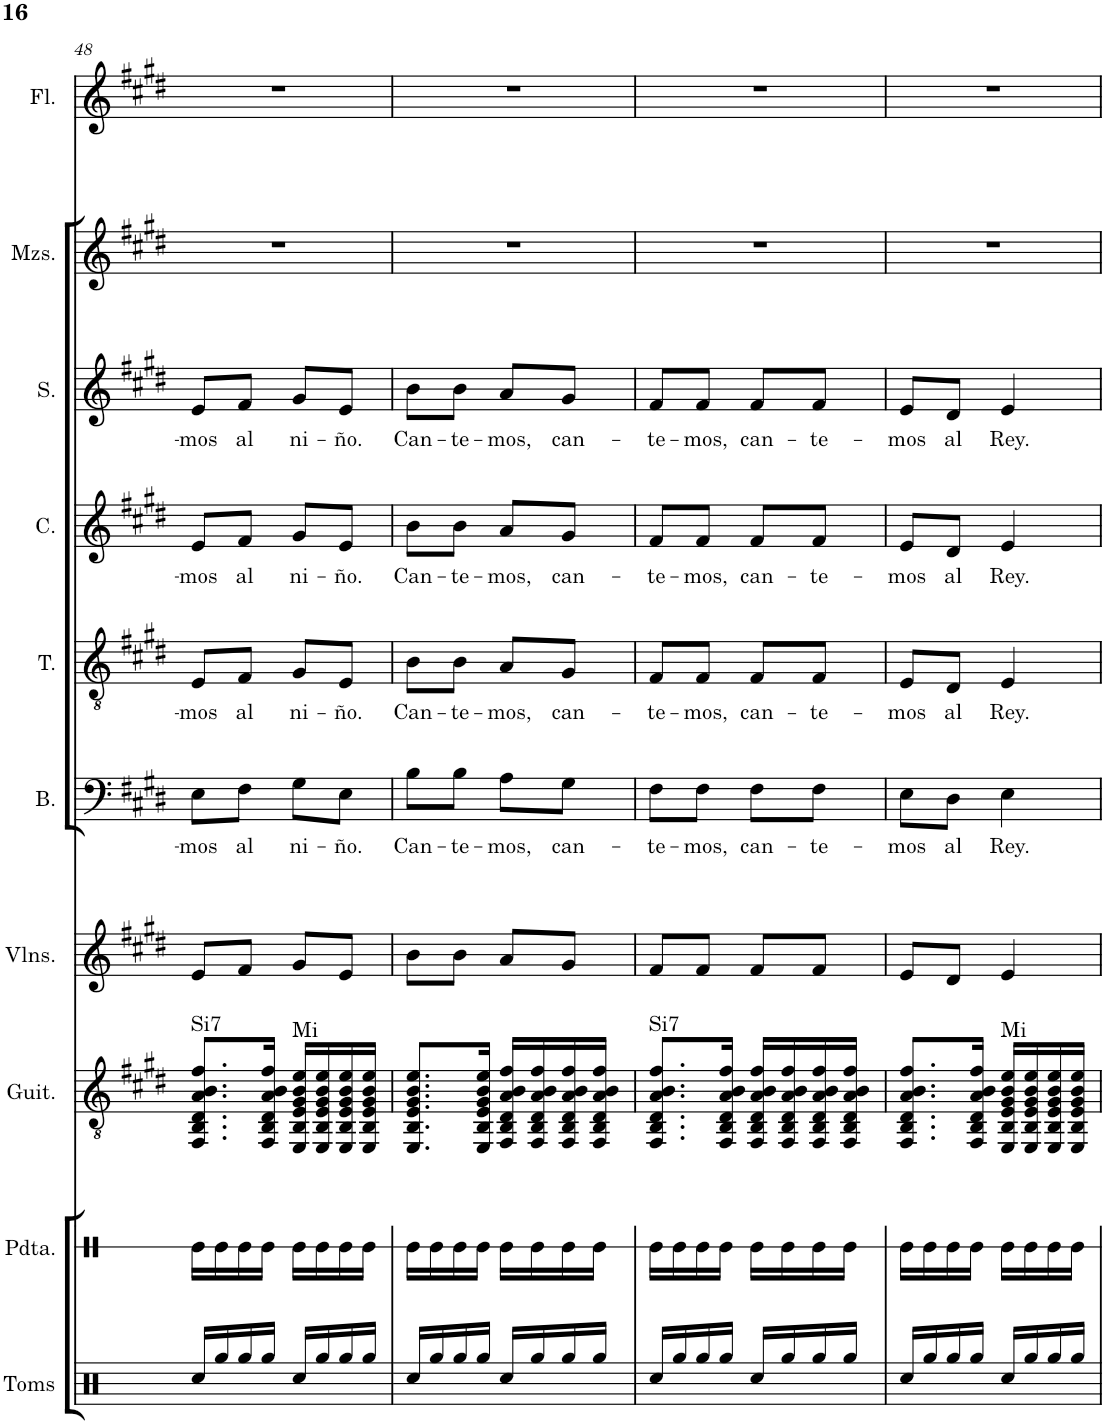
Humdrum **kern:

**kern	**kern	**kern	**harte	**kern	**kern	**text	**kern	**text	**kern	**text	**kern	**text	**kern	**kern
*part10	*part9	*part8	*part8	*part7	*part6	*part6	*part5	*part5	*part4	*part4	*part3	*part3	*part2	*part1
*staff10	*staff9	*staff8	*	*staff7	*staff6	*staff6	*staff5	*staff5	*staff4	*staff4	*staff3	*staff3	*staff2	*staff1
*I"Toms	*I"Pandereta	*I"Guitarra	*	*I"Violines	*I"Bajo	*	*I"Tenor	*	*I"Contralto	*	*I"Soprano	*	*I"Mezzo-soprano	*I"Flauta
*I'Toms	*I'Pdta.	*I'Guit.	*	*I'Vlns.	*I'B.	*	*I'T.	*	*I'C.	*	*I'S.	*	*I'Mzs.	*I'Fl.
!!LO:PB:g=z
*clefX	*clefX	*clefGv2	*	*clefG2	*clefF4	*	*clefGv2	*	*clefG2	*	*clefG2	*	*clefG2	*clefG2
*k[]	*k[]	*k[f#c#g#d#]	*	*k[f#c#g#d#]	*k[f#c#g#d#]	*	*k[f#c#g#d#]	*	*k[f#c#g#d#]	*	*k[f#c#g#d#]	*	*k[f#c#g#d#]	*k[f#c#g#d#]
*M2/4	*M2/4	*M2/4	*	*M2/4	*M2/4	*	*M2/4	*	*M2/4	*	*M2/4	*	*M2/4	*M2/4
=48	=48	=48	=48	=48	=48	=48	=48	=48	=48	=48	=48	=48	=48	=48
!	!	!	!LO:H:kt=Si7	!	!	!LO:LY:b	!	!LO:LY:b	!	!LO:LY:b	!	!LO:LY:b	!	!
16Rcc/LL	16Re\LL	8.FF#/ 8.BB/ 8.D#/ 8.A/ 8.B/ 8.f#/L	N	8e/L	8E\L	-mos	8E/L	-mos	8e/L	-mos	8e/L	-mos	2r	2r
16Rgg/	16Re\	.	.	.	.	.	.	.	.	.	.	.	.	.
!	!	!	!	!	!	!LO:LY:b	!	!LO:LY:b	!	!LO:LY:b	!	!LO:LY:b	!	!
16Rgg/	16Re\	.	.	8f#/J	8F#\J	al	8F#/J	al	8f#/J	al	8f#/J	al	.	.
16Rgg/JJ	16Re\JJ	16FF#/ 16BB/ 16D#/ 16A/ 16B/ 16f#/Jk	.	.	.	.	.	.	.	.	.	.	.	.
!	!	!	!LO:H:kt=Mi	!	!	!LO:LY:b	!	!LO:LY:b	!	!LO:LY:b	!	!LO:LY:b	!	!
16Rcc/LL	16Re\LL	16EE/ 16BB/ 16E/ 16G#/ 16B/ 16e/LL	N	8g#/L	8G#\L	ni-	8G#/L	ni-	8g#/L	ni-	8g#/L	ni-	.	.
16Rgg/	16Re\	16EE/ 16BB/ 16E/ 16G#/ 16B/ 16e/	.	.	.	.	.	.	.	.	.	.	.	.
!	!	!	!	!	!	!LO:LY:b	!	!LO:LY:b	!	!LO:LY:b	!	!LO:LY:b	!	!
16Rgg/	16Re\	16EE/ 16BB/ 16E/ 16G#/ 16B/ 16e/	.	8e/J	8E\J	-ño.	8E/J	-ño.	8e/J	-ño.	8e/J	-ño.	.	.
16Rgg/JJ	16Re\JJ	16EE/ 16BB/ 16E/ 16G#/ 16B/ 16e/JJ	.	.	.	.	.	.	.	.	.	.	.	.
=49	=49	=49	=49	=49	=49	=49	=49	=49	=49	=49	=49	=49	=49	=49
!	!	!	!	!	!	!LO:LY:b	!	!LO:LY:b	!	!LO:LY:b	!	!LO:LY:b	!	!
16Rcc/LL	16Re\LL	8.EE/ 8.BB/ 8.E/ 8.G#/ 8.B/ 8.e/L	.	8b\L	8B\L	Can-	8B\L	Can-	8b\L	Can-	8b\L	Can-	2r	2r
16Rgg/	16Re\	.	.	.	.	.	.	.	.	.	.	.	.	.
!	!	!	!	!	!	!LO:LY:b	!	!LO:LY:b	!	!LO:LY:b	!	!LO:LY:b	!	!
16Rgg/	16Re\	.	.	8b\J	8B\J	-te-	8B\J	-te-	8b\J	-te-	8b\J	-te-	.	.
16Rgg/JJ	16Re\JJ	16EE/ 16BB/ 16E/ 16G#/ 16B/ 16e/Jk	.	.	.	.	.	.	.	.	.	.	.	.
!	!	!	!	!	!	!LO:LY:b	!	!LO:LY:b	!	!LO:LY:b	!	!LO:LY:b	!	!
16Rcc/LL	16Re\LL	16FF#/ 16BB/ 16D#/ 16A/ 16B/ 16f#/LL	.	8a/L	8A\L	-mos,	8A/L	-mos,	8a/L	-mos,	8a/L	-mos,	.	.
16Rgg/	16Re\	16FF#/ 16BB/ 16D#/ 16A/ 16B/ 16f#/	.	.	.	.	.	.	.	.	.	.	.	.
!	!	!	!	!	!	!LO:LY:b	!	!LO:LY:b	!	!LO:LY:b	!	!LO:LY:b	!	!
16Rgg/	16Re\	16FF#/ 16BB/ 16D#/ 16A/ 16B/ 16f#/	.	8g#/J	8G#\J	can-	8G#/J	can-	8g#/J	can-	8g#/J	can-	.	.
16Rgg/JJ	16Re\JJ	16FF#/ 16BB/ 16D#/ 16A/ 16B/ 16f#/JJ	.	.	.	.	.	.	.	.	.	.	.	.
=50	=50	=50	=50	=50	=50	=50	=50	=50	=50	=50	=50	=50	=50	=50
!	!	!	!LO:H:kt=Si7	!	!	!LO:LY:b	!	!LO:LY:b	!	!LO:LY:b	!	!LO:LY:b	!	!
16Rcc/LL	16Re\LL	8.FF#/ 8.BB/ 8.D#/ 8.A/ 8.B/ 8.f#/L	N	8f#/L	8F#\L	-te-	8F#/L	-te-	8f#/L	-te-	8f#/L	-te-	2r	2r
16Rgg/	16Re\	.	.	.	.	.	.	.	.	.	.	.	.	.
!	!	!	!	!	!	!LO:LY:b	!	!LO:LY:b	!	!LO:LY:b	!	!LO:LY:b	!	!
16Rgg/	16Re\	.	.	8f#/J	8F#\J	-mos,	8F#/J	-mos,	8f#/J	-mos,	8f#/J	-mos,	.	.
16Rgg/JJ	16Re\JJ	16FF#/ 16BB/ 16D#/ 16A/ 16B/ 16f#/Jk	.	.	.	.	.	.	.	.	.	.	.	.
!	!	!	!	!	!	!LO:LY:b	!	!LO:LY:b	!	!LO:LY:b	!	!LO:LY:b	!	!
16Rcc/LL	16Re\LL	16FF#/ 16BB/ 16D#/ 16A/ 16B/ 16f#/LL	.	8f#/L	8F#\L	can-	8F#/L	can-	8f#/L	can-	8f#/L	can-	.	.
16Rgg/	16Re\	16FF#/ 16BB/ 16D#/ 16A/ 16B/ 16f#/	.	.	.	.	.	.	.	.	.	.	.	.
!	!	!	!	!	!	!LO:LY:b	!	!LO:LY:b	!	!LO:LY:b	!	!LO:LY:b	!	!
16Rgg/	16Re\	16FF#/ 16BB/ 16D#/ 16A/ 16B/ 16f#/	.	8f#/J	8F#\J	-te-	8F#/J	-te-	8f#/J	-te-	8f#/J	-te-	.	.
16Rgg/JJ	16Re\JJ	16FF#/ 16BB/ 16D#/ 16A/ 16B/ 16f#/JJ	.	.	.	.	.	.	.	.	.	.	.	.
=51	=51	=51	=51	=51	=51	=51	=51	=51	=51	=51	=51	=51	=51	=51
!	!	!	!	!	!	!LO:LY:b	!	!LO:LY:b	!	!LO:LY:b	!	!LO:LY:b	!	!
16Rcc/LL	16Re\LL	8.FF#/ 8.BB/ 8.D#/ 8.A/ 8.B/ 8.f#/L	.	8e/L	8E\L	-mos	8E/L	-mos	8e/L	-mos	8e/L	-mos	2r	2r
16Rgg/	16Re\	.	.	.	.	.	.	.	.	.	.	.	.	.
!	!	!	!	!	!	!LO:LY:b	!	!LO:LY:b	!	!LO:LY:b	!	!LO:LY:b	!	!
16Rgg/	16Re\	.	.	8d#/J	8D#\J	al	8D#/J	al	8d#/J	al	8d#/J	al	.	.
16Rgg/JJ	16Re\JJ	16FF#/ 16BB/ 16D#/ 16A/ 16B/ 16f#/Jk	.	.	.	.	.	.	.	.	.	.	.	.
!	!	!	!LO:H:kt=Mi	!	!	!LO:LY:b	!	!LO:LY:b	!	!LO:LY:b	!	!LO:LY:b	!	!
16Rcc/LL	16Re\LL	16EE/ 16BB/ 16E/ 16G#/ 16B/ 16e/LL	N	4e/	4E\	Rey.	4E/	Rey.	4e/	Rey.	4e/	Rey.	.	.
16Rgg/	16Re\	16EE/ 16BB/ 16E/ 16G#/ 16B/ 16e/	.	.	.	.	.	.	.	.	.	.	.	.
16Rgg/	16Re\	16EE/ 16BB/ 16E/ 16G#/ 16B/ 16e/	.	.	.	.	.	.	.	.	.	.	.	.
16Rgg/JJ	16Re\JJ	16EE/ 16BB/ 16E/ 16G#/ 16B/ 16e/JJ	.	.	.	.	.	.	.	.	.	.	.	.
=	=	=	=	=	=	=	=	=	=	=	=	=	=	=
*-	*-	*-	*-	*-	*-	*-	*-	*-	*-	*-	*-	*-	*-	*-
